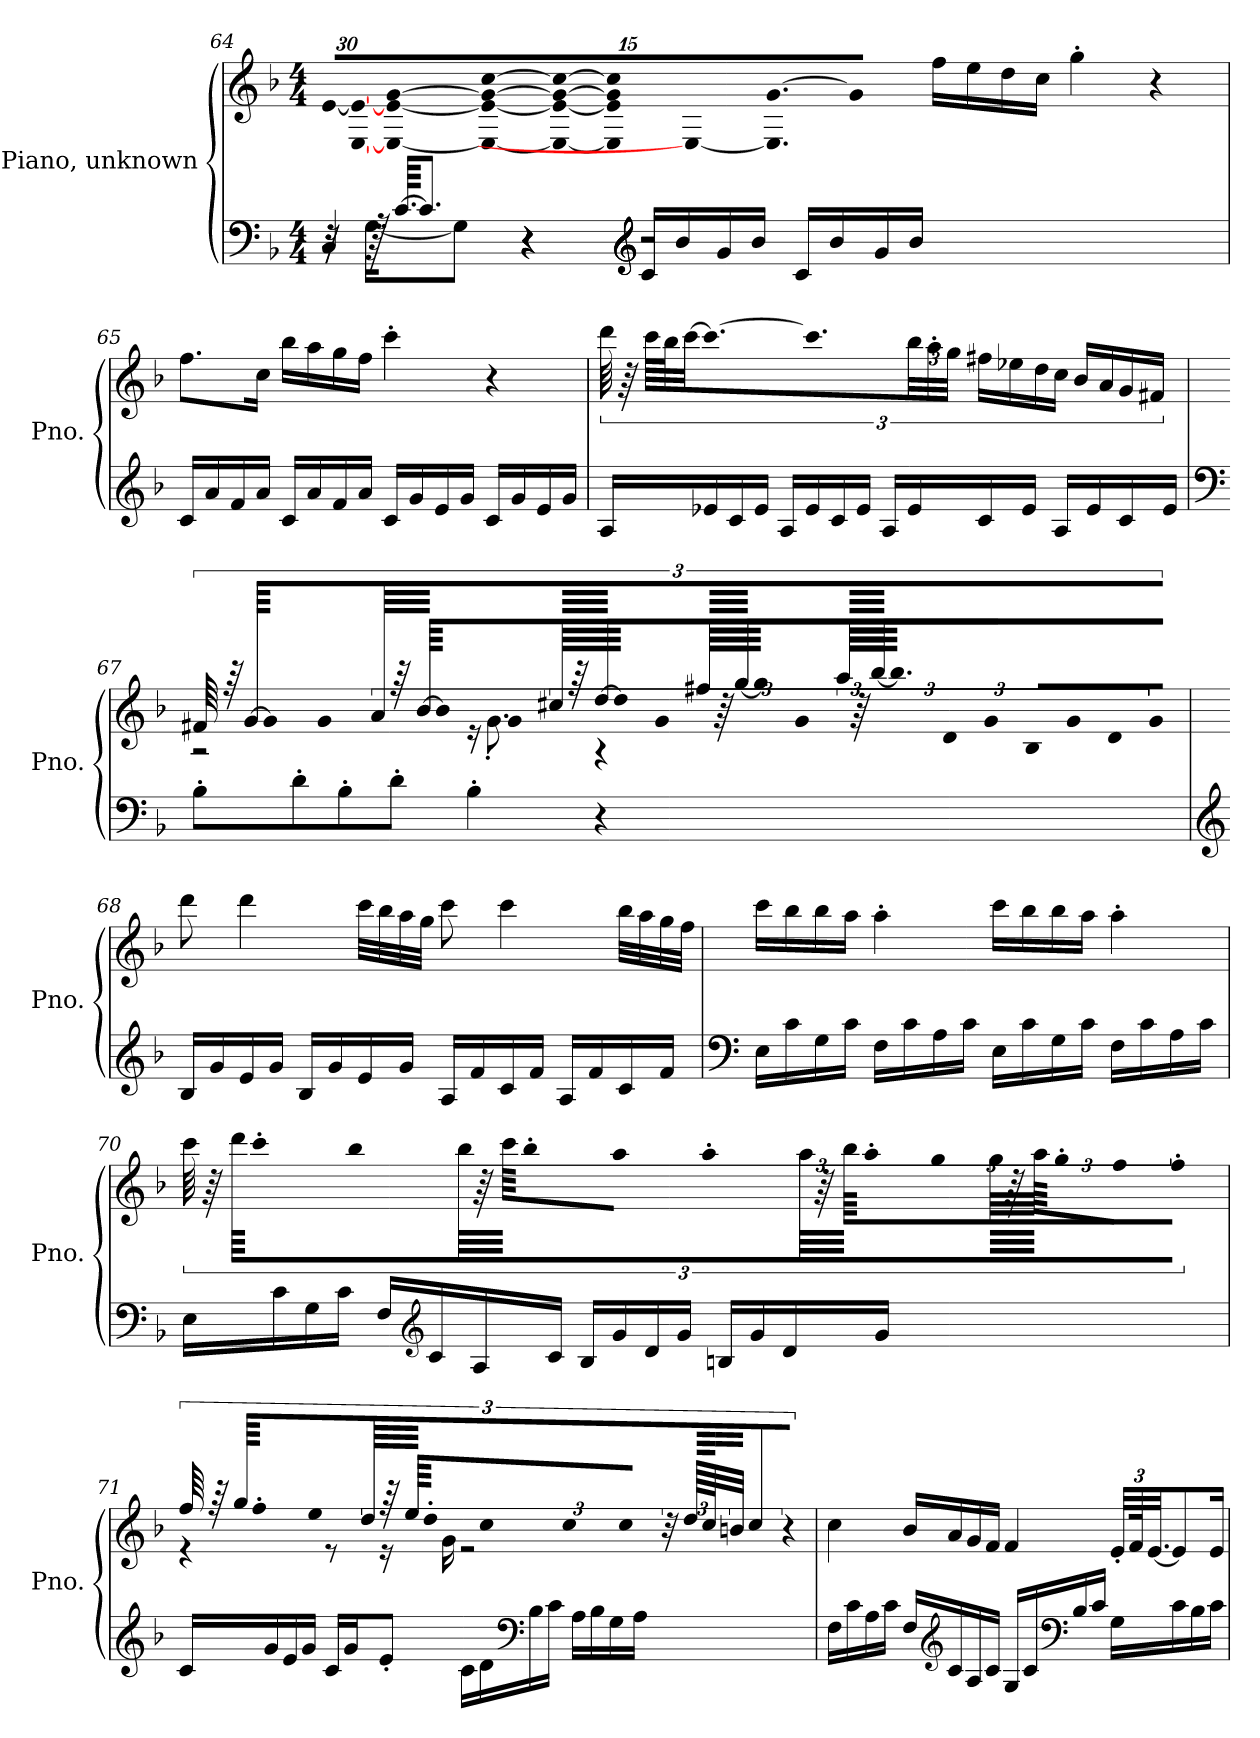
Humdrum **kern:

**kern	**kern
*part1	*part1
*staff2	*staff1
*I"Piano, unknown	*
*I'Pno.	*
!!LO:PB:g=z
*clefF4	*clefG2
*k[b-]	*k[b-]
*M4/4	*M4/4
=64	=64
*^	*
*	*^	*
*	*	*	*Xbrackettup
!	!	!	!LO:N:vis=64
32r	32r	4C/	[960%17e/LLLL
!	!	!	!LO:N:vis=64
.	.	.	[960%17E/ 960%17e/_
128r	[16.G\KL	.	.
.	.	.	1920ryy
!	!	!	!LO:N:vis=64
.	.	.	960%17E/_ 960%17e/_ [960%17g/
[64.c/KKKL	.	.	.
!	!	!	!LO:N:vis=64
.	.	.	960%17E/_ 960%17e/_ 960%17g/_ [960%17cc/JJ
8.c/J]	.	.	.
!	!	!	!LO:N:vis=16
.	.	.	1920%137E/_ 1920%137e/_ 1920%137g/_ 1920%137cc/_
.	8G\J]	.	.
!	!	!	!LO:N:vis=64
.	.	.	960%17E/_ 960%17e/] 960%17g/] 960%17cc/]LL
.	.	.	1920ryy
!	!	!	!LO:N:vis=64
.	.	.	960%17E/J_
!	!	!	!LO:N:vis=32.
.	.	.	1920%103E/] [1920%103g/
!	!	!	!LO:N:vis=64
.	.	.	960%17g/JJJk]
4r	4r	4r	16ff\LL
.	.	.	16ee\
.	.	.	16dd\
.	.	.	16cc\JJ
*clefG2	*	*	*
16c/LL	2r	2r	4gg'\
16b-/	.	.	.
16g/	.	.	.
16b-/JJ	.	.	.
16c/LL	.	.	4r
16b-/	.	.	.
16g/	.	.	.
16b-/JJ	.	.	.
*v	*v	*v	*
=65	=65
16c/LL	8.ff\L
16a/	.
16f/	.
16a/JJ	16cc\Jk
16c/LL	16bb-\LL
16a/	16aa\
16f/	16gg\
16a/JJ	16ff\JJ
16c/LL	4ccc'\
16g/	.
16e/	.
16g/JJ	.
16c/LL	4r
16g/	.
16e/	.
16g/JJ	.
!!LO:LB:g=z
=66	=66
*	*brackettup
16A/LL	96ddd\
.	96r
.	96ccc\LLLL
*	*Xbrackettup
.	96bb-\J
.	[48ccc\JJ
16e-X/	8.ccc\_
16c/	.
16e-/JJ	.
16A/LL	8.ccc\]
16e-/	.
16c/	.
16e-/JJ	48bb-\LL
.	48aa'\
.	48gg\JJJ
16A/LL	16ff#X\LL
16e-/	16ee-X\
16c/	16dd\
16e-/JJ	16cc\JJ
16A/LL	16b-/LL
16e-/	16a/
16c/	16g/
16e-/JJ	16f#X/JJ
!!LO:LB:g=z
=67	=67
*clefF4	*
*	*brackettup
*	*^
8B-'\L	96f#X/	2r
.	96r	.
.	[96g/KLLL	.
.	32g/J]	.
.	16g/	.
8d'\	96a/JJkk	.
.	96r	.
.	[96b-/KLLL	.
.	32b-/J]	.
.	16g/	.
8B-'\	96cc#X/JJkk	.
.	96r	.
.	[96dd/KLLL	.
.	32dd/J]	.
.	16g/	.
8d'\J	96ff#X/JJkk	.
.	96r	.
.	[96gg/KLLL	.
.	32gg/J]	.
.	16g/	.
4B-'\	96aa/JJkk	16r
.	96r	.
.	[96bb-/KKLL	.
.	16.bb-/]	.
.	.	8.g'\
.	16d/	.
.	16g/JJ	.
4r	16B-/LL	4r
.	16g/	.
.	16d/	.
.	16g/JJ	.
*	*v	*v
!!LO:LB:g=z
=68	=68
*clefG2	*
16B-/LL	8ddd\
16g/	.
16e/	4ddd\
16g/JJ	.
16B-/LL	.
16g/	.
16e/	32ccc\LLL
.	32bb-\
16g/JJ	32aa\
.	32gg\JJJ
16A/LL	8ccc\
16f/	.
16c/	4ccc\
16f/JJ	.
16A/LL	.
16f/	.
16c/	32bb-\LLL
.	32aa\
16f/JJ	32gg\
.	32ff\JJJ
=69	=69
*clefF4	*
16E\LL	16ccc\LL
16c\	16bb-\
16G\	16bb-\
16c\JJ	16aa\JJ
16F\LL	4aa'\
16c\	.
16A\	.
16c\JJ	.
16E\LL	16ccc\LL
16c\	16bb-\
16G\	16bb-\
16c\JJ	16aa\JJ
16F\LL	4aa'\
16c\	.
16A\	.
16c\JJ	.
!!LO:LB:g=z
=70	=70
16E\LL	96ccc\
.	96r
.	96ddd\KLLL
.	32ccc'\J
16c\	16bb-\
16G\	96bb-\JJkk
.	96r
.	96ccc\KLLL
.	32bb-'\J
16c\JJ	16aa\JJ
16F/LL	4aa'\
*clefG2	*
16c/	.
16A/	.
16c/JJ	.
16B-/LL	96aa\
.	96r
.	96bb-\KLLL
.	32aa'\J
16g/	16gg\
16d/	96gg\JJkk
.	96r
.	96aa\KLLL
.	32gg'\J
16g/JJ	16ff\JJ
16Bn/LL	4ff'\
16g/	.
16d/	.
16g/JJ	.
!!LO:LB:g=z
=71	=71
*	*^
16c/LL	96ff/	4r
.	96r	.
.	96gg/KLLL	.
.	32ff'/J	.
16g/	16ee/	.
16e/	96dd/JJkk	.
.	96r	.
.	96ee/KLLL	.
.	32dd'/J	.
16g/JJ	16cc/J	.
16c/LL	8cc/	8r
16g/J	.	.
8e'/J	16cc/Jk	16r
.	48r	16g\
.	96dd/LLLL	.
.	96cc/J	.
.	48bn/JJJ	.
16c\LL	4cc/	2r
16d\	.	.
*clefF4	*	*
16B-\	.	.
16c\JJ	.	.
16A\LL	4r	.
16B-\	.	.
16G\	.	.
16A\JJ	.	.
*	*v	*v
!!LO:PB:g=z
=72	=72
16F\LL	4cc\
16c\	.
16A\	.
16c\JJ	.
16F/LL	16b-/LL
*clefG2	*
16c/	16a/
16A/	16g/
16c/JJ	16f/JJ
16G/LL	4f/
16c/	.
*clefF4	*
16B-/	.
16c/JJ	.
*	*Xbrackettup
16G\LL	48e'/LLL
.	96f/K
.	[48.e/JJ
16c\	8e/]
16B-\	.
16c\JJ	16e/Jk
=	=
*-	*-
